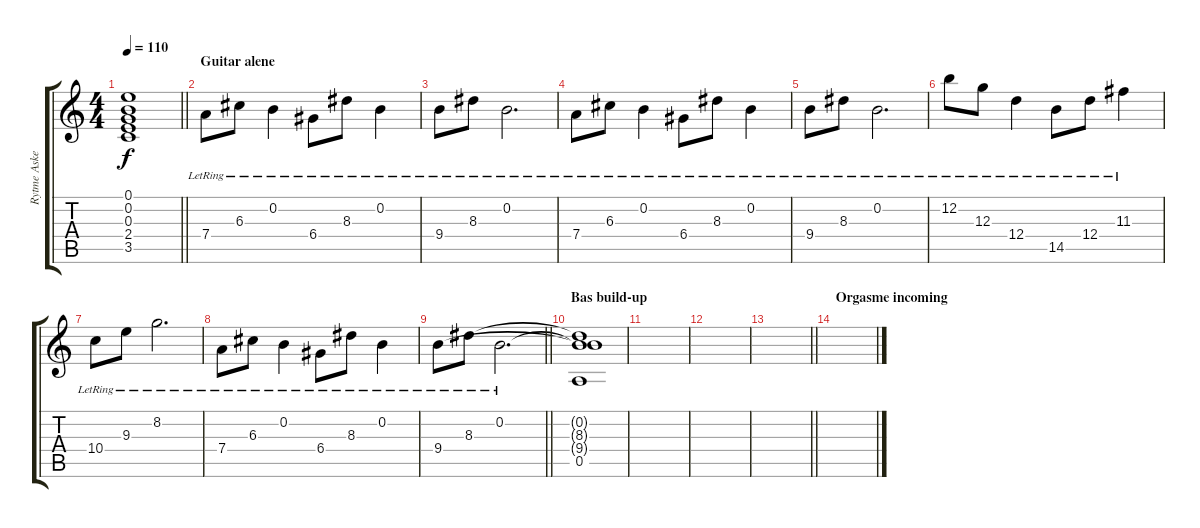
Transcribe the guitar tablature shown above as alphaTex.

\track ("Rytme Aske" "Rytme Aske") {instrument acousticguitarnylon}
\staff {score tabs}
\tuning (E4 B3 G3 D3 A2 E2) {hide}
\ts (4 4)
\tempo 110
\clef g2
\barLineRight lightlight
\ks c
(0.1 0.2 0.3 2.4 3.5).1{dy f} |
\section ("" "Guitar alene")
7.4{lr}.8{instrument acousticguitarsteel} 6.3{lr}.8 0.2{lr}.4 6.4{lr}.8 8.3{lr}.8 0.2{lr}.4 |
9.4{lr}.8 8.3{lr}.8 0.2{lr}.2{d} |
7.4{lr}.8 6.3{lr}.8 0.2{lr}.4 6.4{lr}.8 8.3{lr}.8 0.2{lr}.4 |
9.4{lr}.8 8.3{lr}.8 0.2{lr}.2{d} |
12.2{lr}.8 12.3{lr}.8 12.4{lr}.4 14.5{lr}.8 12.4{lr}.8 11.3{lr}.4 |
10.4{lr}.8 9.3{lr}.8 8.2{lr}.2{d} |
7.4{lr}.8 6.3{lr}.8 0.2{lr}.4 6.4{lr}.8 8.3{lr}.8 0.2{lr}.4 |
\barLineRight lightlight
9.4{lr}.8 8.3{lr}.8 0.2{lr}.2{d} |
\section ("" "Bas build-up")
(0.2{t} 8.3{t} 9.4{t} 0.5).1 |
|
|
\barLineRight lightlight
|
\section ("" "Orgasme incoming")
